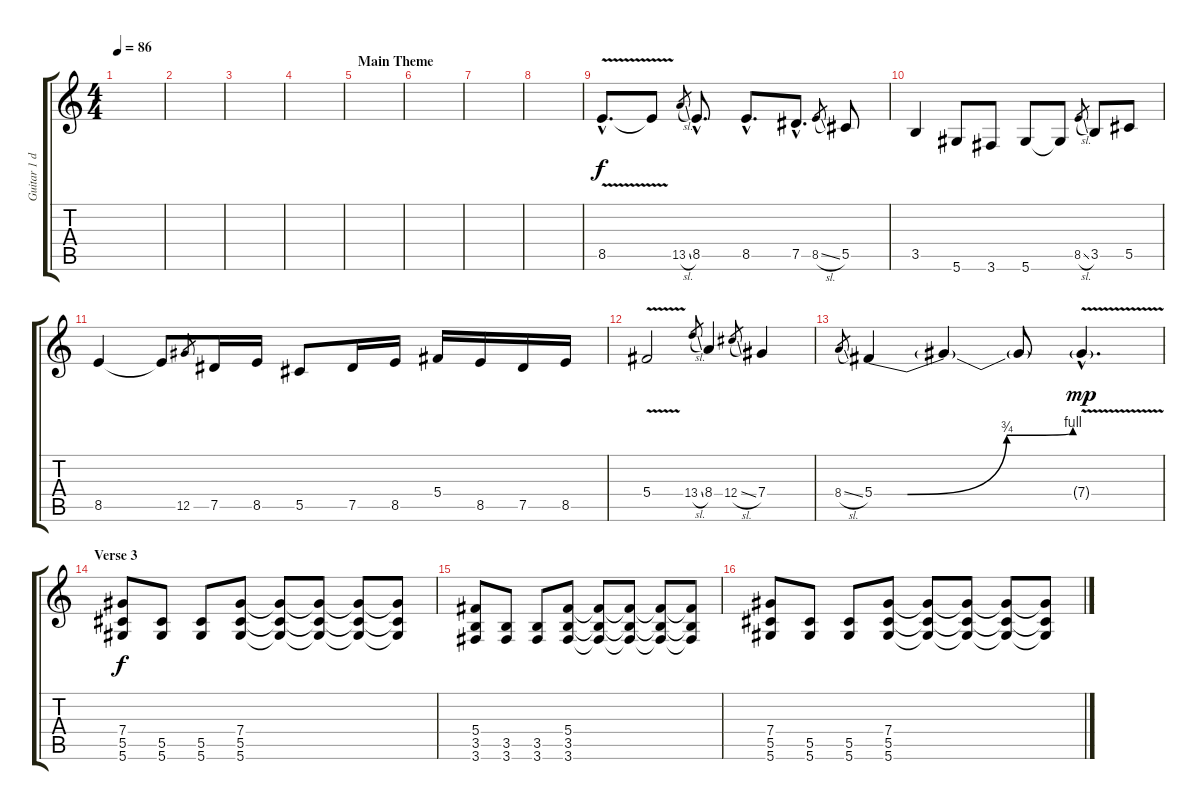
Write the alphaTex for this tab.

\track ("Guitar 1 dist" "Guitar 1 d") {instrument distortionguitar}
\staff {score tabs}
\tuning (Eb4 Bb3 Gb3 Db3 Ab2 Eb2) {hide}
\ts (4 4)
\tempo 86
\clef g2
\ks c
|
|
|
|
\section ("" "Main Theme")
|
|
|
|
8.5{v hac}.8{d} 8.5{t}.8 13.5{sl}.8{gr} 8.5{hac}.8{d} 8.5{hac}.8{d} 7.5{hac}.8{d} 8.5{sl}.8{gr} 5.5.8 |
3.5.4 5.6.8 3.6.8 5.6.8 5.6{t}.8 8.5{sl}.8{gr} 3.5.8 5.5.8 |
8.5.4 8.5{t}.8 12.5.8{gr} 7.5.16 8.5.16 5.5.8 7.5.16 8.5.16 5.4.16 8.5.16 7.5.16 8.5.16 |
5.4{v}.2 13.4{sl}.8{gr} 8.4.4 12.4{sl}.8{gr} 7.4.4 |
8.4{sl}.8{gr} 5.4{be (custom 0 0 10 0 40 3 60 4)}.4 5.4{t}.4 5.4{t}.8 7.4{v g hac}.4{d dy mp} |
\section ("" "Verse 3")
(7.4 5.5 5.6).8{dy f} (5.5 5.6).8 (5.5 5.6).8 (7.4 5.5 5.6).8 (7.4{t} 5.5{t} 5.6{t}).8 (7.4{t} 5.5{t} 5.6{t}).8 (7.4{t} 5.5{t} 5.6{t}).8 (7.4{t} 5.5{t} 5.6{t}).8 |
(5.4 3.5 3.6).8 (3.5 3.6).8 (3.5 3.6).8 (5.4 3.5 3.6).8 (5.4{t} 3.5{t} 3.6{t}).8 (5.4{t} 3.5{t} 3.6{t}).8 (5.4{t} 3.5{t} 3.6{t}).8 (5.4{t} 3.5{t} 3.6{t}).8 |
(7.4 5.5 5.6).8 (5.5 5.6).8 (5.5 5.6).8 (7.4 5.5 5.6).8 (7.4{t} 5.5{t} 5.6{t}).8 (7.4{t} 5.5{t} 5.6{t}).8 (7.4{t} 5.5{t} 5.6{t}).8 (7.4{t} 5.5{t} 5.6{t}).8
